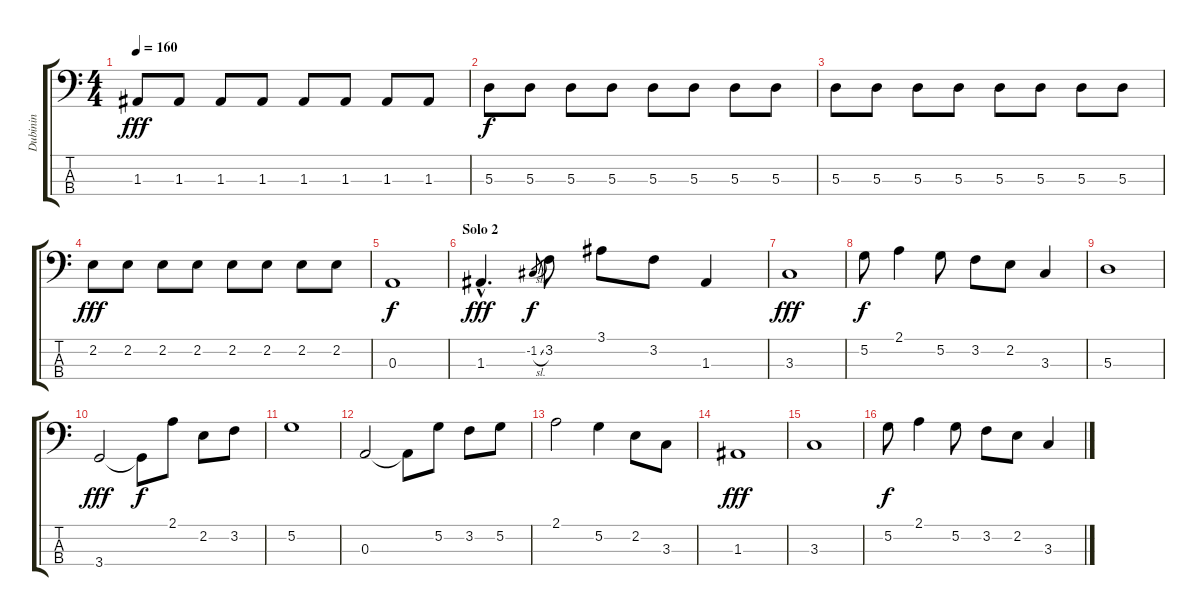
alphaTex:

\track ("Dubinin" "Dubinin") {instrument electricbassfinger}
\staff {score tabs}
\tuning (G2 D2 A1 E1) {hide}
\ts (4 4)
\tempo 160
\clef f4
\ks c
1.3.8{dy fff} 1.3.8 1.3.8 1.3.8 1.3.8 1.3.8 1.3.8 1.3.8 |
5.3.8{dy f} 5.3.8 5.3.8 5.3.8 5.3.8 5.3.8 5.3.8 5.3.8 |
5.3.8 5.3.8 5.3.8 5.3.8 5.3.8 5.3.8 5.3.8 5.3.8 |
2.2.8{dy fff} 2.2.8 2.2.8 2.2.8 2.2.8 2.2.8 2.2.8 2.2.8 |
0.3.1{dy f} |
\section ("" "Solo 2")
1.3{hac}.4{d dy fff} -1.2{sl}.8{gr dy f} 3.2.8 3.1.8 3.2.8 1.3.4 |
3.3.1{dy fff} |
5.2.8{dy f} 2.1.4 5.2.8 3.2.8 2.2.8 3.3.4 |
5.3.1 |
3.4.2{dy fff} 3.4{t}.8{dy f} 2.1.8 2.2.8 3.2.8 |
5.2.1 |
0.3.2 0.3{t}.8 5.2.8 3.2.8 5.2.8 |
2.1.2 5.2.4 2.2.8 3.3.8 |
1.3.1{dy fff} |
3.3.1 |
5.2.8{dy f} 2.1.4 5.2.8 3.2.8 2.2.8 3.3.4
